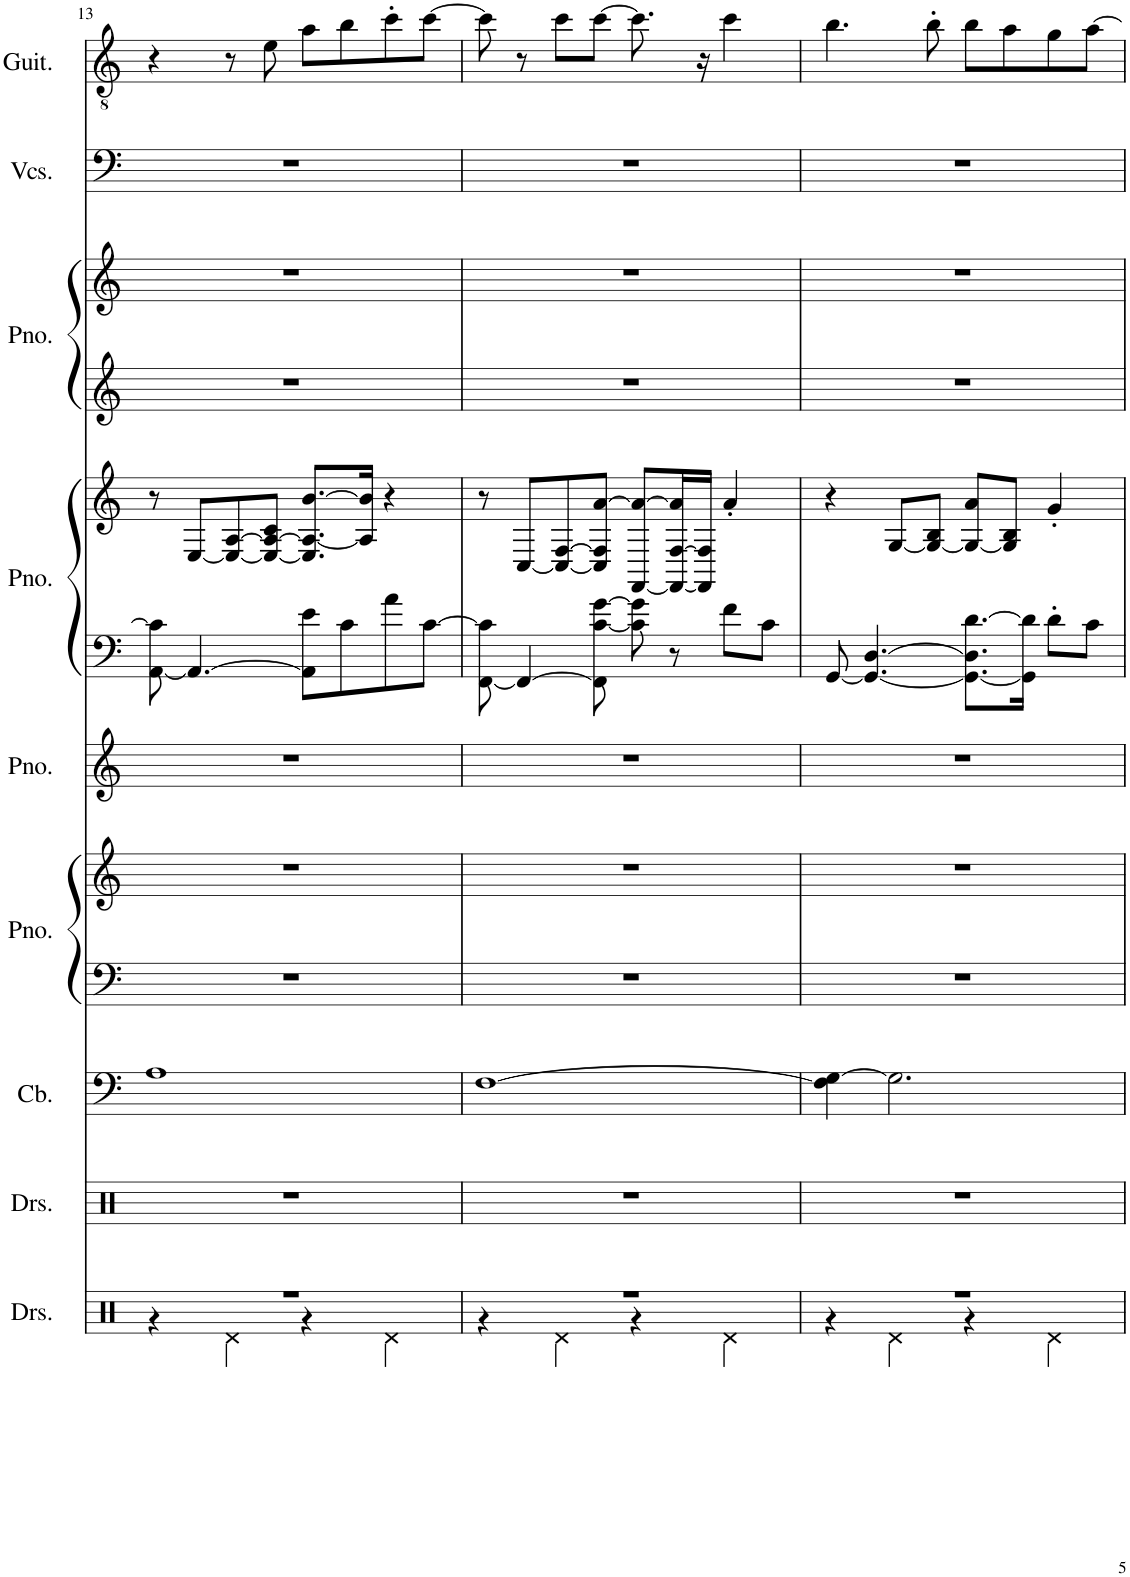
**kern	**kern	**kern	**kern	**kern	**kern	**kern	**kern	**kern	**kern	**kern	**kern
*part9	*part8	*part7	*part6	*part6	*part5	*part4	*part4	*part3	*part3	*part2	*part1
*staff12	*staff11	*staff10	*staff9	*staff8	*staff7	*staff6	*staff5	*staff4	*staff3	*staff2	*staff1
*I"Drumset	*I"Drumset	*I"Contrabass	*I"Piano	*	*I"Piano	*I"Piano	*	*I"Piano	*	*I"Violoncellos	*I"Classical Guitar
*I'Drs.	*I'Drs.	*I'Cb.	*I'Pno.	*	*I'Pno.	*I'Pno.	*	*I'Pno.	*	*I'Vcs.	*I'Guit.
!!LO:PB:g=z
*clefX	*clefX	*clefF4	*clefF4	*clefG2	*clefG2	*clefF4	*clefG2	*clefG2	*clefG2	*clefF4	*clefGv2
*	*	*Trd7c12	*	*	*	*	*	*	*	*	*
*k[]	*k[]	*k[]	*k[]	*k[]	*k[]	*k[]	*k[]	*k[]	*k[]	*k[]	*k[]
*M4/4	*M4/4	*M4/4	*M4/4	*M4/4	*M4/4	*M4/4	*M4/4	*M4/4	*M4/4	*M4/4	*M4/4
=13	=13	=13	=13	=13	=13	=13	=13	=13	=13	=13	=13
*^	*	*	*	*	*	*	*	*	*	*	*
1r	4r	1r	1A	1r	1r	1r	[8AA\ 8c\]	8r	1r	1r	1r	4r
.	.	.	.	.	.	.	4.AA/_	[8E/L	.	.	.	.
.	4Rd\	.	.	.	.	.	.	8E/_ [8A/	.	.	.	8r
.	.	.	.	.	.	.	.	8E/_ 8A/_ 8c/J	.	.	.	8e\
.	4r	.	.	.	.	.	8AA\] 8e\L	8.E/] 8.A/_ [8.b/L	.	.	.	8a\L
.	.	.	.	.	.	.	8c\	.	.	.	.	8b\
.	.	.	.	.	.	.	.	16A/] 16b/]Jk	.	.	.	.
.	4Rd\	.	.	.	.	.	8a\	4r	.	.	.	8cc'\
.	.	.	.	.	.	.	[8c\J	.	.	.	.	[8cc\J
=14	=14	=14	=14	=14	=14	=14	=14	=14	=14	=14	=14	=14
1r	4r	1r	[1F	1r	1r	1r	[8FF\ 8c\]	8r	1r	1r	1r	8cc\]
.	.	.	.	.	.	.	4FF/_	[8C/L	.	.	.	8r
.	4Rd\	.	.	.	.	.	.	8C/_ [8F/	.	.	.	8cc\L
.	.	.	.	.	.	.	8FF\] [8c\ [8g\	8C/] 8F/] [8a/J	.	.	.	[8cc\J
.	4r	.	.	.	.	.	8c\] 8g\]	[8FF/ 8a/_L	.	.	.	8.cc\]
.	.	.	.	.	.	.	8r	16FF/_ [16F/ 16a/]L	.	.	.	.
.	.	.	.	.	.	.	.	16FF/] 16F/]JJ	.	.	.	16r
.	4Rd\	.	.	.	.	.	8f\L	4a'/	.	.	.	4cc\
.	.	.	.	.	.	.	8c\J	.	.	.	.	.
=15	=15	=15	=15	=15	=15	=15	=15	=15	=15	=15	=15	=15
1r	4r	1r	4F\] [4G\	1r	1r	1r	[8GG/	4r	1r	1r	1r	4.b\
.	.	.	.	.	.	.	4.GG/_ [4.D/	.	.	.	.	.
.	4Rd\	.	2.G\]	.	.	.	.	[8G/L	.	.	.	.
.	.	.	.	.	.	.	.	8G/_ 8B/J	.	.	.	8b'\
.	4r	.	.	.	.	.	8.GG\_ 8.D\] [8.d\L	8G/_ 8a/L	.	.	.	8b\L
.	.	.	.	.	.	.	.	8G/] 8B/J	.	.	.	8a\
.	.	.	.	.	.	.	16GG\] 16d\]Jk	.	.	.	.	.
.	4Rd\	.	.	.	.	.	8d'\L	4g'/	.	.	.	8g\
.	.	.	.	.	.	.	8c\J	.	.	.	.	[8a\J
*v	*v	*	*	*	*	*	*	*	*	*	*	*
=	=	=	=	=	=	=	=	=	=	=	=
*-	*-	*-	*-	*-	*-	*-	*-	*-	*-	*-	*-
